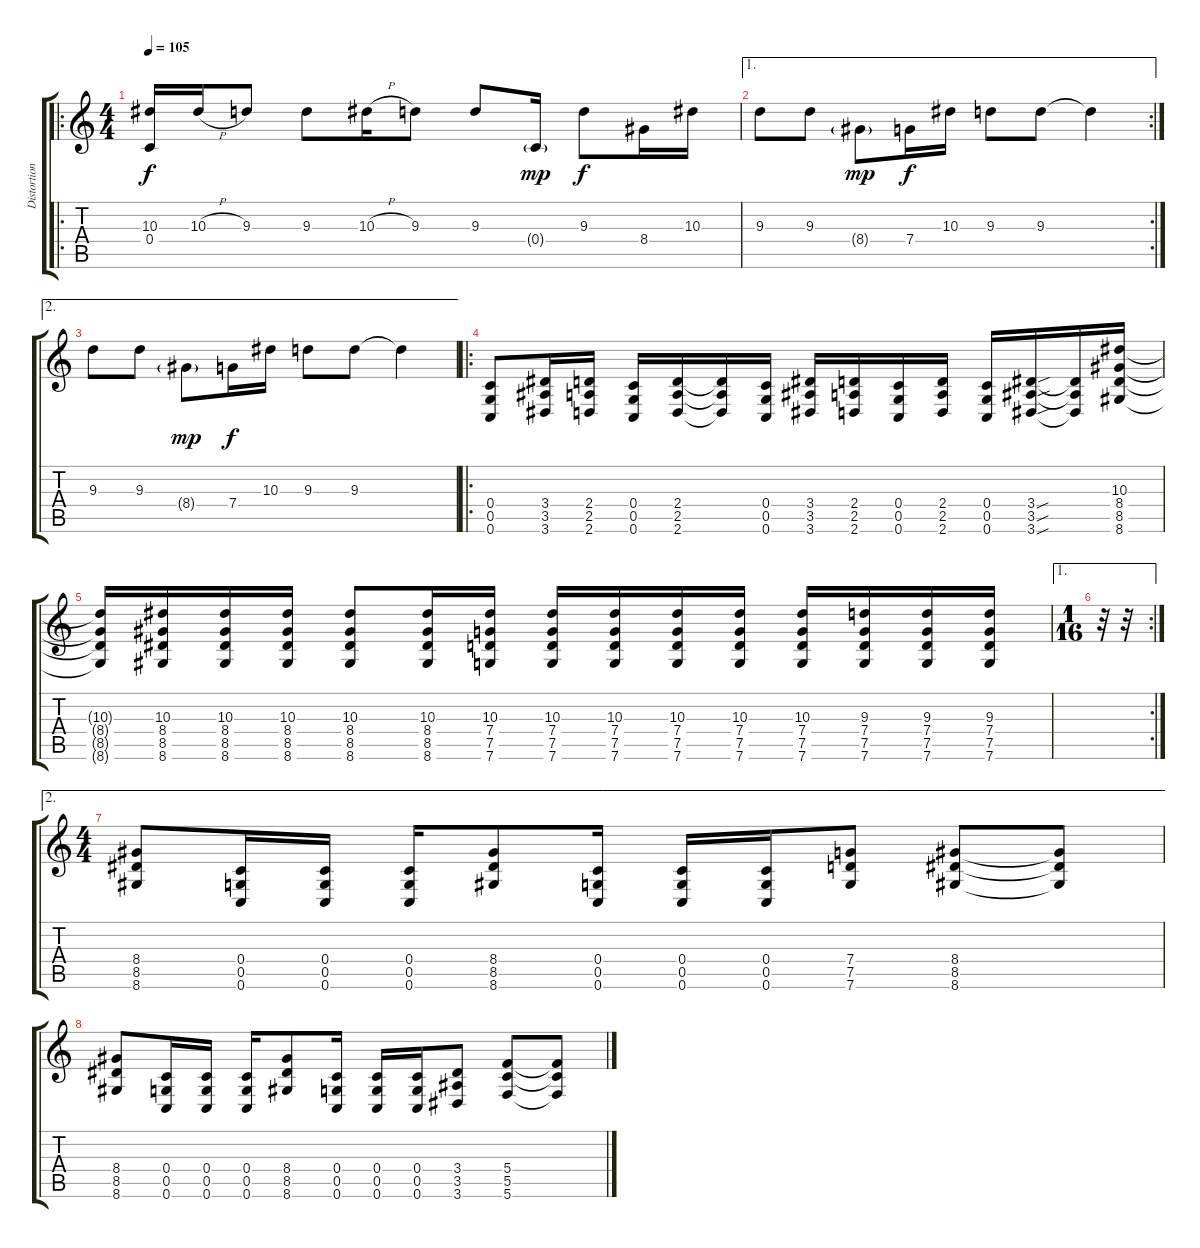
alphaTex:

\track ("Distortion Guitar" "Distortion") {instrument distortionguitar}
\staff {score tabs}
\tuning (D4 A3 F3 C3 G2 C2) {hide}
\ro
\ts (4 4)
\tempo 105
\clef g2
\ks c
(10.3{t} 0.4).16{dy f} 10.3{h}.16 9.3.8 9.3.8 10.3{h}.16 9.3.8 9.3.8 0.4{g}.16{dy mp} 9.3.8{dy f} 8.4.16 10.3.16 |
\ae 1
\rc 2
9.3.8 9.3.8 8.4{g}.8{dy mp} 7.4.16{dy f} 10.3.16 9.3.8 9.3.8 9.3{t}.4 |
\ae 2
9.3.8 9.3.8 8.4{g}.8{dy mp} 7.4.16{dy f} 10.3.16 9.3.8 9.3.8 9.3{t}.4 |
\ro
(0.4 0.5 0.6).8 (3.4 3.5 3.6).16 (2.4 2.5 2.6).16 (0.4 0.5 0.6).16 (2.4 2.5 2.6).16 (2.4{t} 2.5{t} 2.6{t}).16 (0.4 0.5 0.6).16 (3.4 3.5 3.6).16 (2.4 2.5 2.6).16 (0.4 0.5 0.6).16 (2.4 2.5 2.6).16 (0.4 0.5 0.6).16 (3.4{sou} 3.5{sou} 3.6{sou}).16 (3.4{t} 3.5{t} 3.6{t}).16 (10.3 8.4 8.5 8.6).16 |
(10.3{t} 8.4{t} 8.5{t} 8.6{t}).16 (10.3 8.4 8.5 8.6).16 (10.3 8.4 8.5 8.6).16 (10.3 8.4 8.5 8.6).16 (10.3 8.4 8.5 8.6).8 (10.3 8.4 8.5 8.6).16 (10.3 7.4 7.5 7.6).16 (10.3 7.4 7.5 7.6).16 (10.3 7.4 7.5 7.6).16 (10.3 7.4 7.5 7.6).16 (10.3 7.4 7.5 7.6).16 (10.3 7.4 7.5 7.6).16 (9.3 7.4 7.5 7.6).16 (9.3 7.4 7.5 7.6).16 (9.3 7.4 7.5 7.6).16 |
\ae 1
\rc 2
\ts (1 16)
r.32 r.32 |
\ae 2
\ts (4 4)
(8.4 8.5 8.6).8 (0.4 0.5 0.6).16 (0.4 0.5 0.6).16 (0.4 0.5 0.6).16 (8.4 8.5 8.6).8 (0.4 0.5 0.6).16 (0.4 0.5 0.6).16 (0.4 0.5 0.6).16 (7.4 7.5 7.6).8 (8.4 8.5 8.6).8 (8.4{t} 8.5{t} 8.6{t}).8 |
(8.4 8.5 8.6).8 (0.4 0.5 0.6).16 (0.4 0.5 0.6).16 (0.4 0.5 0.6).16 (8.4 8.5 8.6).8 (0.4 0.5 0.6).16 (0.4 0.5 0.6).16 (0.4 0.5 0.6).16 (3.4 3.5 3.6).8 (5.4 5.5 5.6).8 (5.4{t} 5.5{t} 5.6{t}).8
